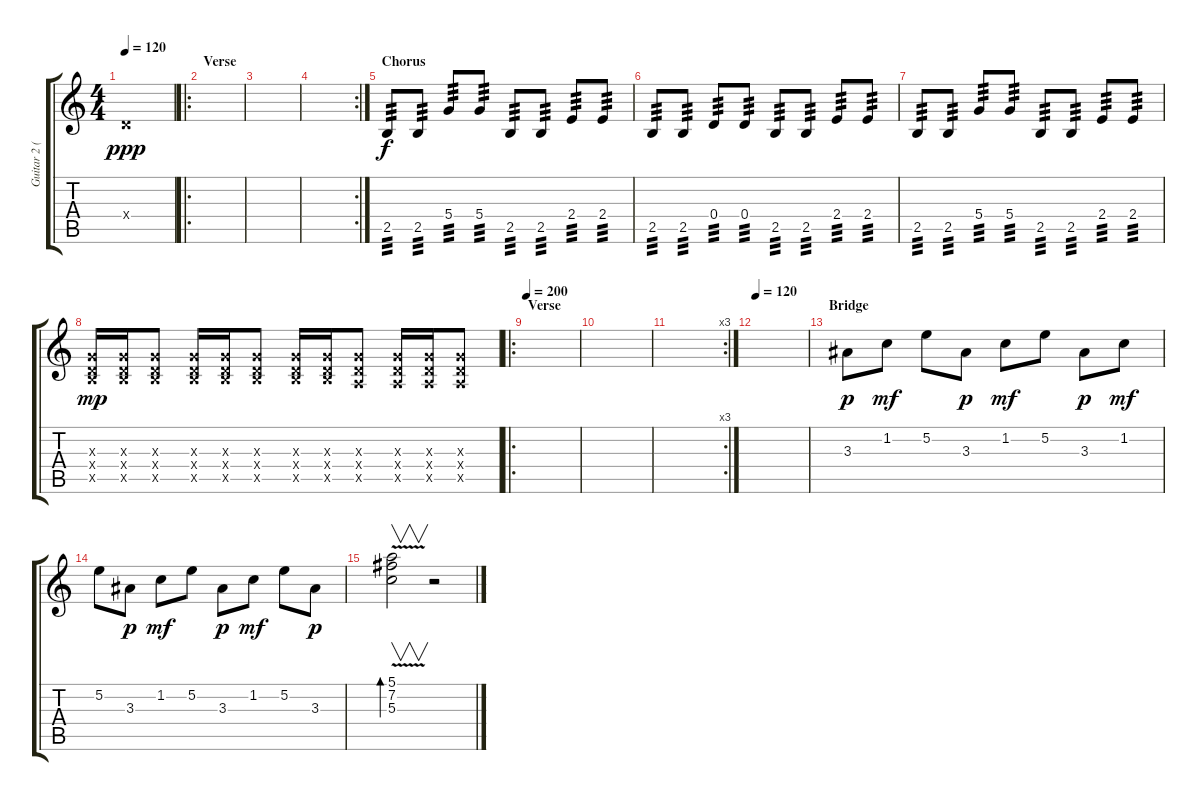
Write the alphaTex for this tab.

\track ("Guitar 2 (accoustic)" "Guitar 2 (") {instrument acousticguitarnylon}
\staff {score tabs}
\tuning (E4 B3 G3 D3 A2 E2) {hide}
\ts (4 4)
\tempo 120
\clef g2
\ks c
0.4{x}.1{dy ppp} |
\ro
\section ("" "Verse")
|
|
\rc 2
|
\section ("" "Chorus")
2.5.8{tp 3 dy f} 2.5.8{tp 3} 5.4.8{tp 3} 5.4.8{tp 3} 2.5.8{tp 3} 2.5.8{tp 3} 2.4.8{tp 3} 2.4.8{tp 3} |
2.5.8{tp 3} 2.5.8{tp 3} 0.4.8{tp 3} 0.4.8{tp 3} 2.5.8{tp 3} 2.5.8{tp 3} 2.4.8{tp 3} 2.4.8{tp 3} |
2.5.8{tp 3} 2.5.8{tp 3} 5.4.8{tp 3} 5.4.8{tp 3} 2.5.8{tp 3} 2.5.8{tp 3} 2.4.8{tp 3} 2.4.8{tp 3} |
(0.3{x} 0.4{x} 2.5{x}).16{dy mp} (0.3{x} 0.4{x} 2.5{x}).16 (0.3{x} 0.4{x} 2.5{x}).8 (0.3{x} 0.4{x} 2.5{x}).16 (0.3{x} 0.4{x} 2.5{x}).16 (0.3{x} 0.4{x} 2.5{x}).8 (0.3{x} 0.4{x} 2.5{x}).16 (0.3{x} 0.4{x} 2.5{x}).16 (0.3{x} 0.4{x} 0.5{x}).8 (0.3{x} 0.4{x} 0.5{x}).16 (0.3{x} 0.4{x} 0.5{x}).16 (0.3{x} 0.4{x} 0.5{x}).8 |
\ro
\section ("" "Verse")
\tempo 200
|
|
\rc 3
|
\tempo 120
|
\section ("" "Bridge")
3.3.8{dy p} 1.2.8{dy mf} 5.2.8 3.3.8{dy p} 1.2.8{dy mf} 5.2.8 3.3.8{dy p} 1.2.8{dy mf} |
5.2.8 3.3.8{dy p} 1.2.8{dy mf} 5.2.8 3.3.8{dy p} 1.2.8{dy mf} 5.2.8 3.3.8{dy p} |
(5.1{v} 7.2{v} 5.3{v}).2{v bd 240} r.2
